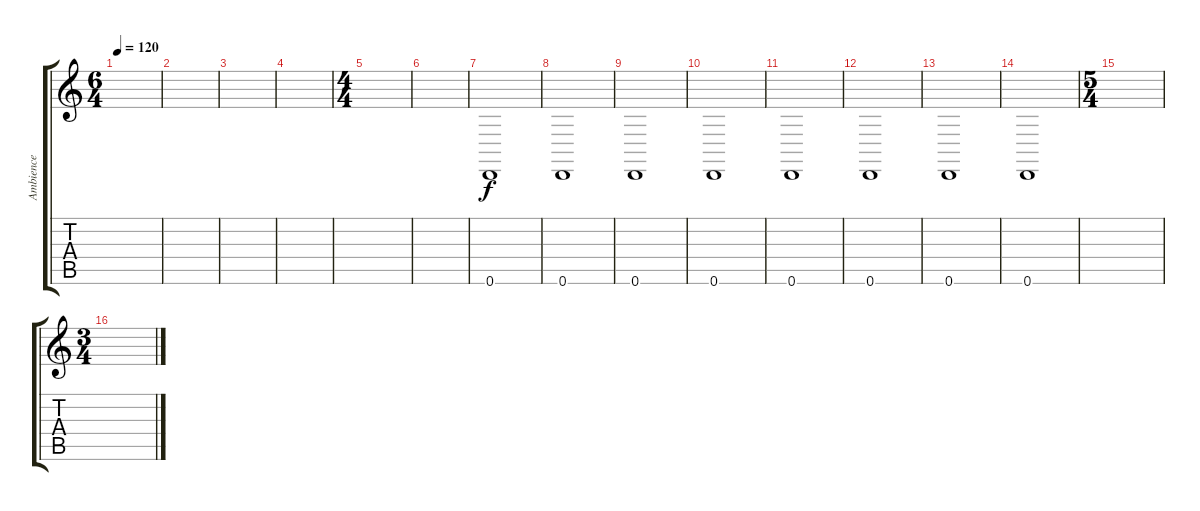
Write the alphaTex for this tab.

\track ("Ambience" "Ambience") {instrument helicopter}
\staff {score tabs}
\tuning (E4 B3 G3 D3 A2 D2) {hide}
\ts (6 4)
\tempo 120
\clef g2
\ks c
|
|
|
|
\ts (4 4)
|
|
0.6.1{volume 9 instrument helicopter} |
0.6.1{volume 9 instrument helicopter} |
0.6.1{volume 9 instrument helicopter} |
0.6.1{volume 9 instrument helicopter} |
0.6.1{volume 9 instrument helicopter} |
0.6.1{volume 9 instrument helicopter} |
0.6.1{volume 9 instrument helicopter} |
0.6.1{volume 9 instrument helicopter} |
\ts (5 4)
|
\ts (3 4)
